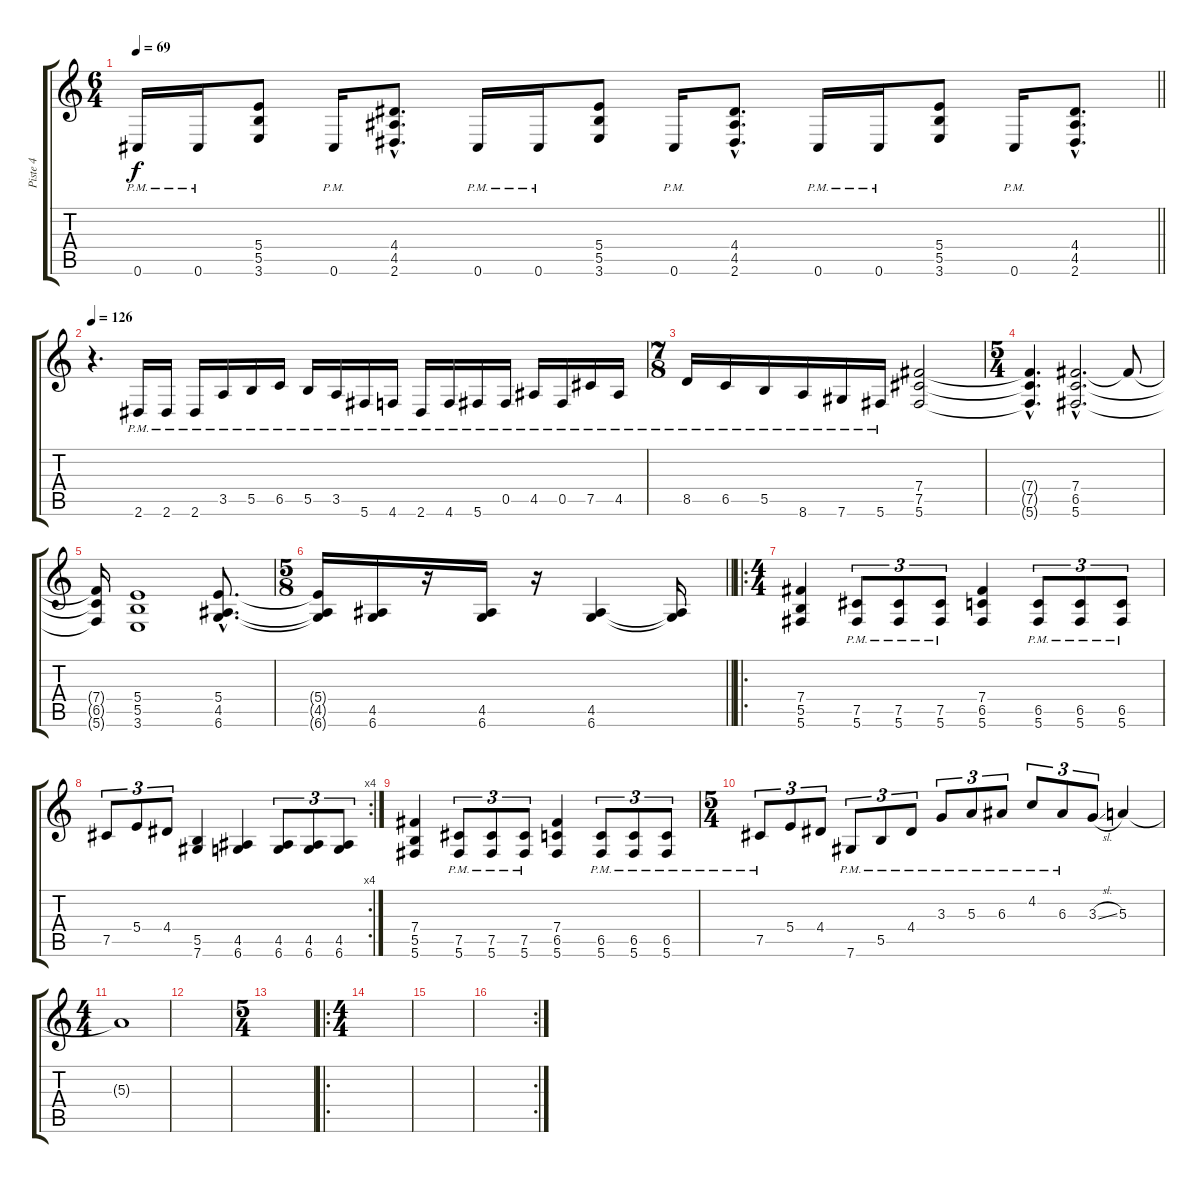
\track ("Piste 4" "Piste 4") {instrument distortionguitar}
\staff {score tabs}
\tuning (Db4 Ab3 E3 B2 Gb2 Db2) {hide}
\ts (6 4)
\tempo 69
\clef g2
\barLineRight lightlight
\ks c
0.6{pm}.16{dy f} 0.6{pm}.16 (5.4 5.5 3.6).8 0.6{pm}.16 (4.4{hac} 4.5{hac} 2.6{hac}).8{d} 0.6{pm}.16 0.6{pm}.16 (5.4 5.5 3.6).8 0.6{pm}.16 (4.4{hac} 4.5{hac} 2.6{hac}).8{d} 0.6{pm}.16 0.6{pm}.16 (5.4 5.5 3.6).8 0.6{pm}.16 (4.4{hac} 4.5{hac} 2.6{hac}).8{d} |
\tempo 126
r.4{d} 2.6{pm}.16 2.6{pm}.16 2.6{pm}.16 3.5{pm}.16 5.5{pm}.16 6.5{pm}.16 5.5{pm}.16 3.5{pm}.16 5.6{pm}.16 4.6{pm}.16 2.6{pm}.16 4.6{pm}.16 5.6{pm}.16 0.5{pm}.16 4.5{pm}.16 0.5{pm}.16 7.5{pm}.16 4.5{pm}.16 |
\ts (7 8)
8.5{pm}.16 6.5{pm}.16 5.5{pm}.16 8.6{pm}.16 7.6{pm}.16 5.6{pm}.16 (7.4 7.5 5.6).2 |
\ts (5 4)
(7.4{hac t} 7.5{hac t} 5.6{hac t}).4{d} (7.4{hac} 6.5{hac} 5.6{hac}).2{d} 7.4{t}.8 |
(7.4{t} 6.5{t} 5.6{t}).16 (5.4 5.5 3.6).1 (5.4{hac} 4.5{hac} 6.6{hac}).8{d} |
\ts (5 8)
\barLineRight lightlight
(5.4{t} 4.5{t} 6.6{t}).16 (4.5 6.6).16 r.16 (4.5 6.6).16 r.16 (4.5 6.6).4 (4.5{t} 6.6{t}).16 |
\ro
\ts (4 4)
(7.4 5.5 5.6).4{volume 14} (7.5{pm} 5.6).8{tu (3 2)} (7.5{pm} 5.6).8{tu (3 2)} (7.5{pm} 5.6).8{tu (3 2)} (7.4 6.5 5.6).4 (6.5{pm} 5.6).8{tu (3 2)} (6.5{pm} 5.6).8{tu (3 2)} (6.5{pm} 5.6).8{tu (3 2)} |
\rc 4
7.5.8{tu (3 2)} 5.4.8{tu (3 2)} 4.4.8{tu (3 2)} (5.5 7.6).4 (4.5 6.6).4 (4.5 6.6).8{tu (3 2)} (4.5 6.6).8{tu (3 2)} (4.5 6.6).8{tu (3 2)} |
(7.4 5.5 5.6).4 (7.5{pm} 5.6).8{tu (3 2)} (7.5{pm} 5.6).8{tu (3 2)} (7.5{pm} 5.6).8{tu (3 2)} (7.4 6.5 5.6).4 (6.5{pm} 5.6).8{tu (3 2)} (6.5{pm} 5.6).8{tu (3 2)} (6.5{pm} 5.6).8{tu (3 2)} |
\ts (5 4)
7.5{pm}.8{tu (3 2)} 5.4.8{tu (3 2)} 4.4.8{tu (3 2)} 7.6{pm}.8{tu (3 2)} 5.5{pm}.8{tu (3 2)} 4.4{pm}.8{tu (3 2)} 3.3{pm}.8{tu (3 2)} 5.3{pm}.8{tu (3 2)} 6.3{pm}.8{tu (3 2)} 4.2{pm}.8{tu (3 2)} 6.3{pm}.8{tu (3 2)} 3.3{sl}.8{tu (3 2)} 5.3.4 |
\ts (4 4)
5.3{t}.1{volume 9} |
|
\ts (5 4)
|
\ro
\ts (4 4)
|
|
\rc 2
